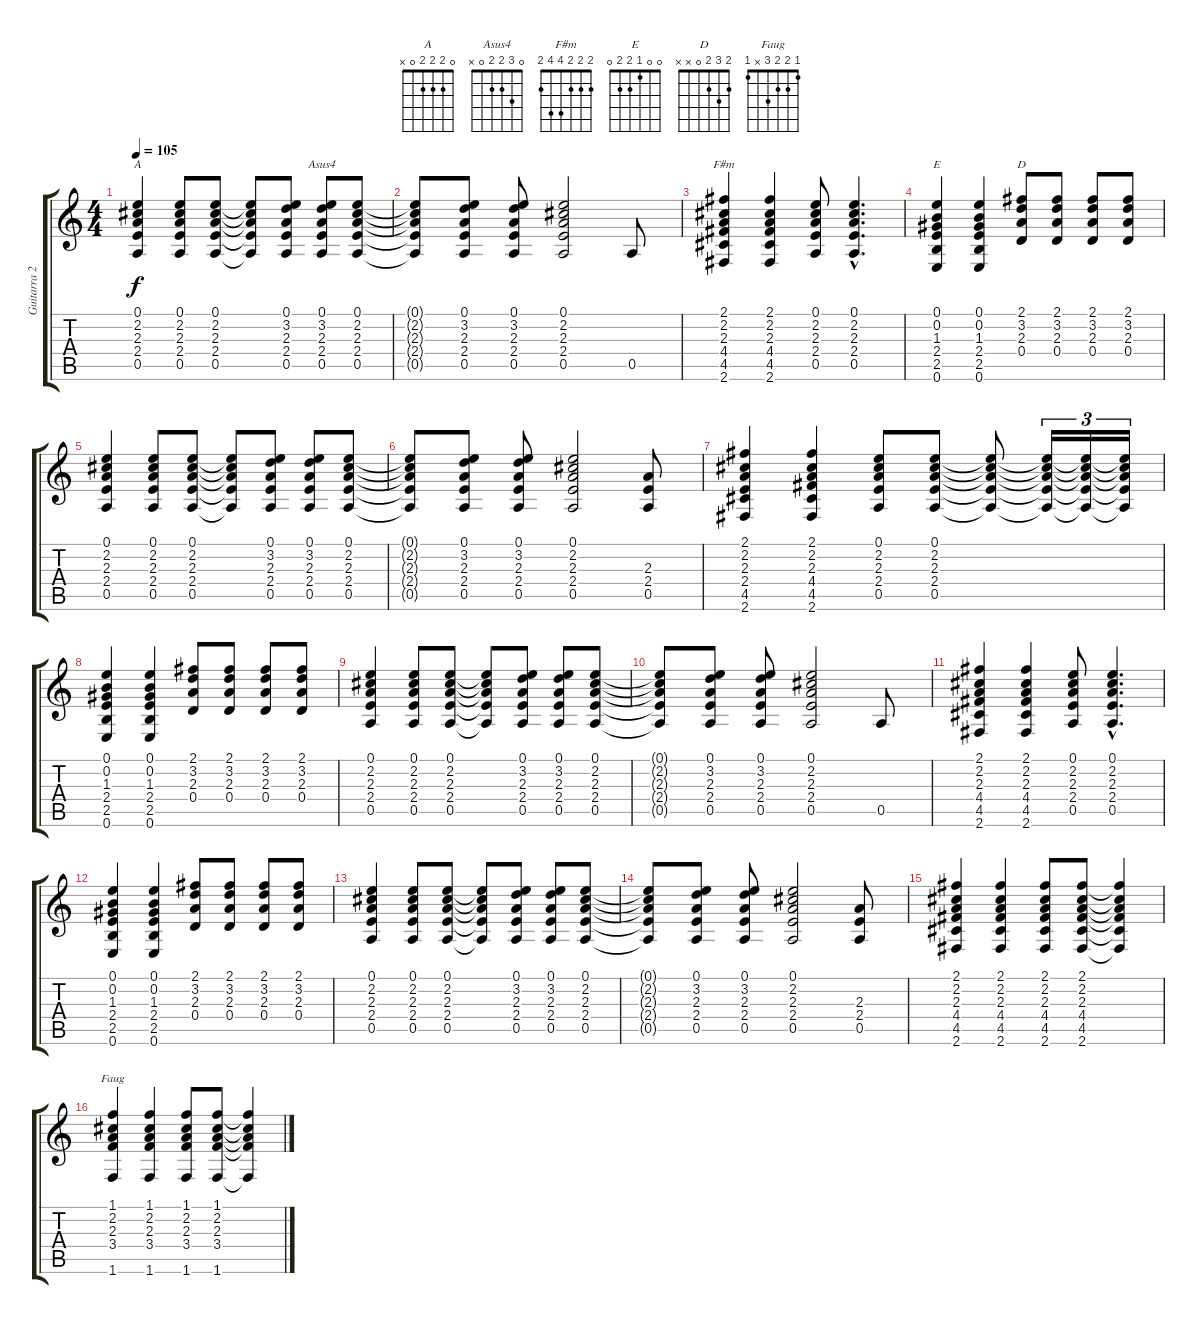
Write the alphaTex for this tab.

\track ("Guitarra 2" "Guitarra 2") {instrument overdrivenguitar}
\staff {score tabs}
\tuning (E4 B3 G3 D3 A2 E2) {hide}
\chord ("A" 0 2 2 2 0 x)
\chord ("Asus4" 0 3 2 2 0 x)
\chord ("F#m" 2 2 2 4 4 2)
\chord ("E" 0 0 1 2 2 0)
\chord ("D" 2 3 2 0 x x)
\chord ("Faug" 1 2 2 3 x 1)
\ts (4 4)
\tempo 105
\clef g2
\ks c
(0.1 2.2 2.3 2.4 0.5).4{ch "A" dy f} (0.1 2.2 2.3 2.4 0.5).8 (0.1 2.2 2.3 2.4 0.5).8 (0.1{t} 2.2{t} 2.3{t} 2.4{t} 0.5{t}).8 (0.1 3.2 2.3 2.4 0.5).8 (0.1 3.2 2.3 2.4 0.5).8{ch "Asus4"} (0.1 2.2 2.3 2.4 0.5).8 |
(0.1{t} 2.2{t} 2.3{t} 2.4{t} 0.5{t}).8 (0.1 3.2 2.3 2.4 0.5).8 (0.1 3.2 2.3 2.4 0.5).8 (0.1 2.2 2.3 2.4 0.5).2 0.5.8 |
(2.1 2.2 2.3 4.4 4.5 2.6).4{ch "F#m"} (2.1 2.2 2.3 4.4 4.5 2.6).4 (0.1 2.2 2.3 2.4 0.5).8 (0.1{hac} 2.2{hac} 2.3{hac} 2.4{hac} 0.5{hac}).4{d} |
(0.1 0.2 1.3 2.4 2.5 0.6).4{ch "E"} (0.1 0.2 1.3 2.4 2.5 0.6).4 (2.1 3.2 2.3 0.4).8{ch "D"} (2.1 3.2 2.3 0.4).8 (2.1 3.2 2.3 0.4).8 (2.1 3.2 2.3 0.4).8 |
(0.1 2.2 2.3 2.4 0.5).4 (0.1 2.2 2.3 2.4 0.5).8 (0.1 2.2 2.3 2.4 0.5).8 (0.1{t} 2.2{t} 2.3{t} 2.4{t} 0.5{t}).8 (0.1 3.2 2.3 2.4 0.5).8 (0.1 3.2 2.3 2.4 0.5).8 (0.1 2.2 2.3 2.4 0.5).8 |
(0.1{t} 2.2{t} 2.3{t} 2.4{t} 0.5{t}).8 (0.1 3.2 2.3 2.4 0.5).8 (0.1 3.2 2.3 2.4 0.5).8 (0.1 2.2 2.3 2.4 0.5).2 (2.3 2.4 0.5).8 |
(2.1 2.2 2.3 2.4 4.5 2.6).4 (2.1 2.2 2.3 4.4 4.5 2.6).4 (0.1 2.2 2.3 2.4 0.5).8 (0.1 2.2 2.3 2.4 0.5).8 (0.1{t} 2.2{t} 2.3{t} 2.4{t} 0.5{t}).8 (0.1{t} 2.2{t} 2.3{t} 2.4{t} 0.5{t}).16{tu (3 2)} (0.1{t} 2.2{t} 2.3{t} 2.4{t} 0.5{t}).16{tu (3 2)} (0.1{t} 2.2{t} 2.3{t} 2.4{t} 0.5{t}).16{tu (3 2)} |
(0.1 0.2 1.3 2.4 2.5 0.6).4 (0.1 0.2 1.3 2.4 2.5 0.6).4 (2.1 3.2 2.3 0.4).8 (2.1 3.2 2.3 0.4).8 (2.1 3.2 2.3 0.4).8 (2.1 3.2 2.3 0.4).8 |
(0.1 2.2 2.3 2.4 0.5).4 (0.1 2.2 2.3 2.4 0.5).8 (0.1 2.2 2.3 2.4 0.5).8 (0.1{t} 2.2{t} 2.3{t} 2.4{t} 0.5{t}).8 (0.1 3.2 2.3 2.4 0.5).8 (0.1 3.2 2.3 2.4 0.5).8 (0.1 2.2 2.3 2.4 0.5).8 |
(0.1{t} 2.2{t} 2.3{t} 2.4{t} 0.5{t}).8 (0.1 3.2 2.3 2.4 0.5).8 (0.1 3.2 2.3 2.4 0.5).8 (0.1 2.2 2.3 2.4 0.5).2 0.5.8 |
(2.1 2.2 2.3 4.4 4.5 2.6).4 (2.1 2.2 2.3 4.4 4.5 2.6).4 (0.1 2.2 2.3 2.4 0.5).8 (0.1{hac} 2.2{hac} 2.3{hac} 2.4{hac} 0.5{hac}).4{d} |
(0.1 0.2 1.3 2.4 2.5 0.6).4 (0.1 0.2 1.3 2.4 2.5 0.6).4 (2.1 3.2 2.3 0.4).8 (2.1 3.2 2.3 0.4).8 (2.1 3.2 2.3 0.4).8 (2.1 3.2 2.3 0.4).8 |
(0.1 2.2 2.3 2.4 0.5).4 (0.1 2.2 2.3 2.4 0.5).8 (0.1 2.2 2.3 2.4 0.5).8 (0.1{t} 2.2{t} 2.3{t} 2.4{t} 0.5{t}).8 (0.1 3.2 2.3 2.4 0.5).8 (0.1 3.2 2.3 2.4 0.5).8 (0.1 2.2 2.3 2.4 0.5).8 |
(0.1{t} 2.2{t} 2.3{t} 2.4{t} 0.5{t}).8 (0.1 3.2 2.3 2.4 0.5).8 (0.1 3.2 2.3 2.4 0.5).8 (0.1 2.2 2.3 2.4 0.5).2 (2.3 2.4 0.5).8 |
(2.1 2.2 2.3 4.4 4.5 2.6).4 (2.1 2.2 2.3 4.4 4.5 2.6).4 (2.1 2.2 2.3 4.4 4.5 2.6).8 (2.1 2.2 2.3 4.4 4.5 2.6).8 (2.1{t} 2.2{t} 2.3{t} 4.4{t} 4.5{t} 2.6{t}).4 |
(1.1 2.2 2.3 3.4 1.6).4{ch "Faug"} (1.1 2.2 2.3 3.4 1.6).4 (1.1 2.2 2.3 3.4 1.6).8 (1.1 2.2 2.3 3.4 1.6).8 (1.1{t} 2.2{t} 2.3{t} 3.4{t} 1.6{t}).4
